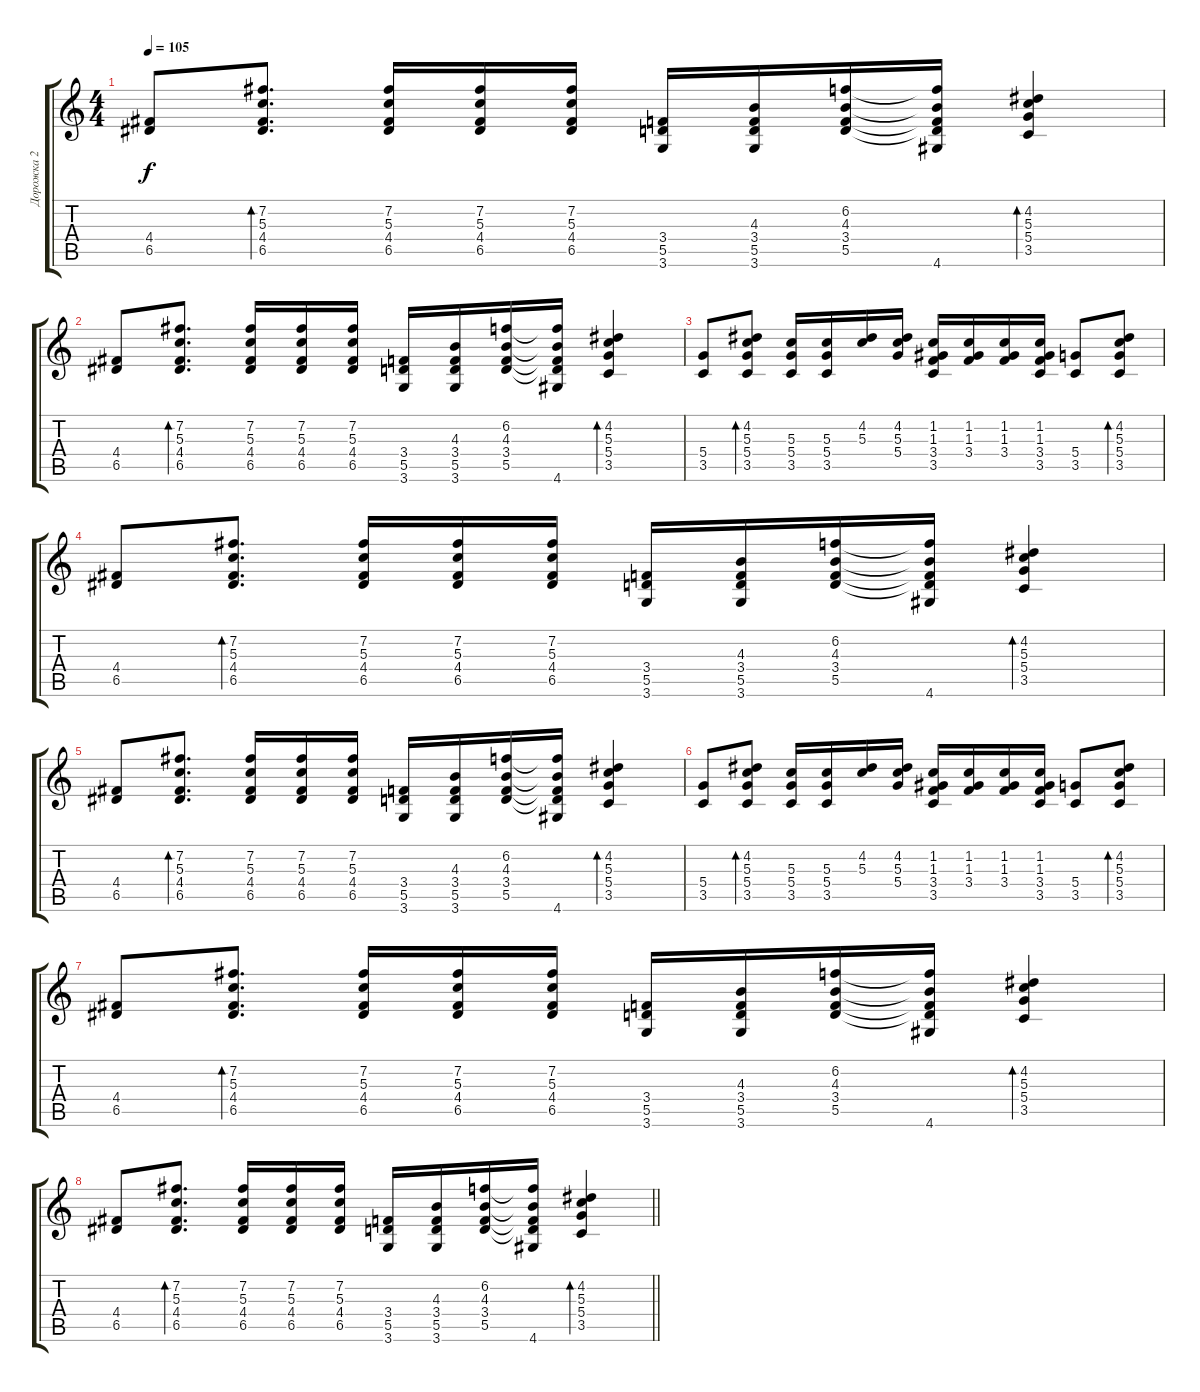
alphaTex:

\track ("Дорожка 2" "Дорожка 2") {instrument acousticguitarsteel}
\staff {score tabs}
\tuning (E4 B3 G3 D3 A2 E2) {hide}
\ts (4 4)
\tempo 105
\clef g2
\ks c
(4.4 6.5).8{dy f} (7.2 5.3 4.4 6.5).8{d bd 60} (7.2 5.3 4.4 6.5).16 (7.2 5.3 4.4 6.5).16 (7.2 5.3 4.4 6.5).16 (3.4 5.5 3.6).16 (4.3 3.4 5.5 3.6).16 (6.2 4.3 3.4 5.5).16 (6.2{t} 4.3{t} 3.4{t} 5.5{t} 4.6).16 (4.2 5.3 5.4 3.5).4{bd 60} |
(4.4 6.5).8 (7.2 5.3 4.4 6.5).8{d bd 60} (7.2 5.3 4.4 6.5).16 (7.2 5.3 4.4 6.5).16 (7.2 5.3 4.4 6.5).16 (3.4 5.5 3.6).16 (4.3 3.4 5.5 3.6).16 (6.2 4.3 3.4 5.5).16 (6.2{t} 4.3{t} 3.4{t} 5.5{t} 4.6).16 (4.2 5.3 5.4 3.5).4{bd 60} |
(5.4 3.5).8 (4.2 5.3 5.4 3.5).8{bd 60} (5.3 5.4 3.5).16 (5.3 5.4 3.5).16 (4.2 5.3).16 (4.2 5.3 5.4).16 (1.2 1.3 3.4 3.5).16 (1.2 1.3 3.4).16 (1.2 1.3 3.4).16 (1.2 1.3 3.4 3.5).16 (5.4 3.5).8 (4.2 5.3 5.4 3.5).8{bd 60} |
(4.4 6.5).8 (7.2 5.3 4.4 6.5).8{d bd 60} (7.2 5.3 4.4 6.5).16 (7.2 5.3 4.4 6.5).16 (7.2 5.3 4.4 6.5).16 (3.4 5.5 3.6).16 (4.3 3.4 5.5 3.6).16 (6.2 4.3 3.4 5.5).16 (6.2{t} 4.3{t} 3.4{t} 5.5{t} 4.6).16 (4.2 5.3 5.4 3.5).4{bd 60} |
(4.4 6.5).8 (7.2 5.3 4.4 6.5).8{d bd 60} (7.2 5.3 4.4 6.5).16 (7.2 5.3 4.4 6.5).16 (7.2 5.3 4.4 6.5).16 (3.4 5.5 3.6).16 (4.3 3.4 5.5 3.6).16 (6.2 4.3 3.4 5.5).16 (6.2{t} 4.3{t} 3.4{t} 5.5{t} 4.6).16 (4.2 5.3 5.4 3.5).4{bd 60} |
(5.4 3.5).8 (4.2 5.3 5.4 3.5).8{bd 60} (5.3 5.4 3.5).16 (5.3 5.4 3.5).16 (4.2 5.3).16 (4.2 5.3 5.4).16 (1.2 1.3 3.4 3.5).16 (1.2 1.3 3.4).16 (1.2 1.3 3.4).16 (1.2 1.3 3.4 3.5).16 (5.4 3.5).8 (4.2 5.3 5.4 3.5).8{bd 60} |
(4.4 6.5).8 (7.2 5.3 4.4 6.5).8{d bd 60} (7.2 5.3 4.4 6.5).16 (7.2 5.3 4.4 6.5).16 (7.2 5.3 4.4 6.5).16 (3.4 5.5 3.6).16 (4.3 3.4 5.5 3.6).16 (6.2 4.3 3.4 5.5).16 (6.2{t} 4.3{t} 3.4{t} 5.5{t} 4.6).16 (4.2 5.3 5.4 3.5).4{bd 60} |
\barLineRight lightlight
(4.4 6.5).8 (7.2 5.3 4.4 6.5).8{d bd 60} (7.2 5.3 4.4 6.5).16 (7.2 5.3 4.4 6.5).16 (7.2 5.3 4.4 6.5).16 (3.4 5.5 3.6).16 (4.3 3.4 5.5 3.6).16 (6.2 4.3 3.4 5.5).16 (6.2{t} 4.3{t} 3.4{t} 5.5{t} 4.6).16 (4.2 5.3 5.4 3.5).4{bd 60}
